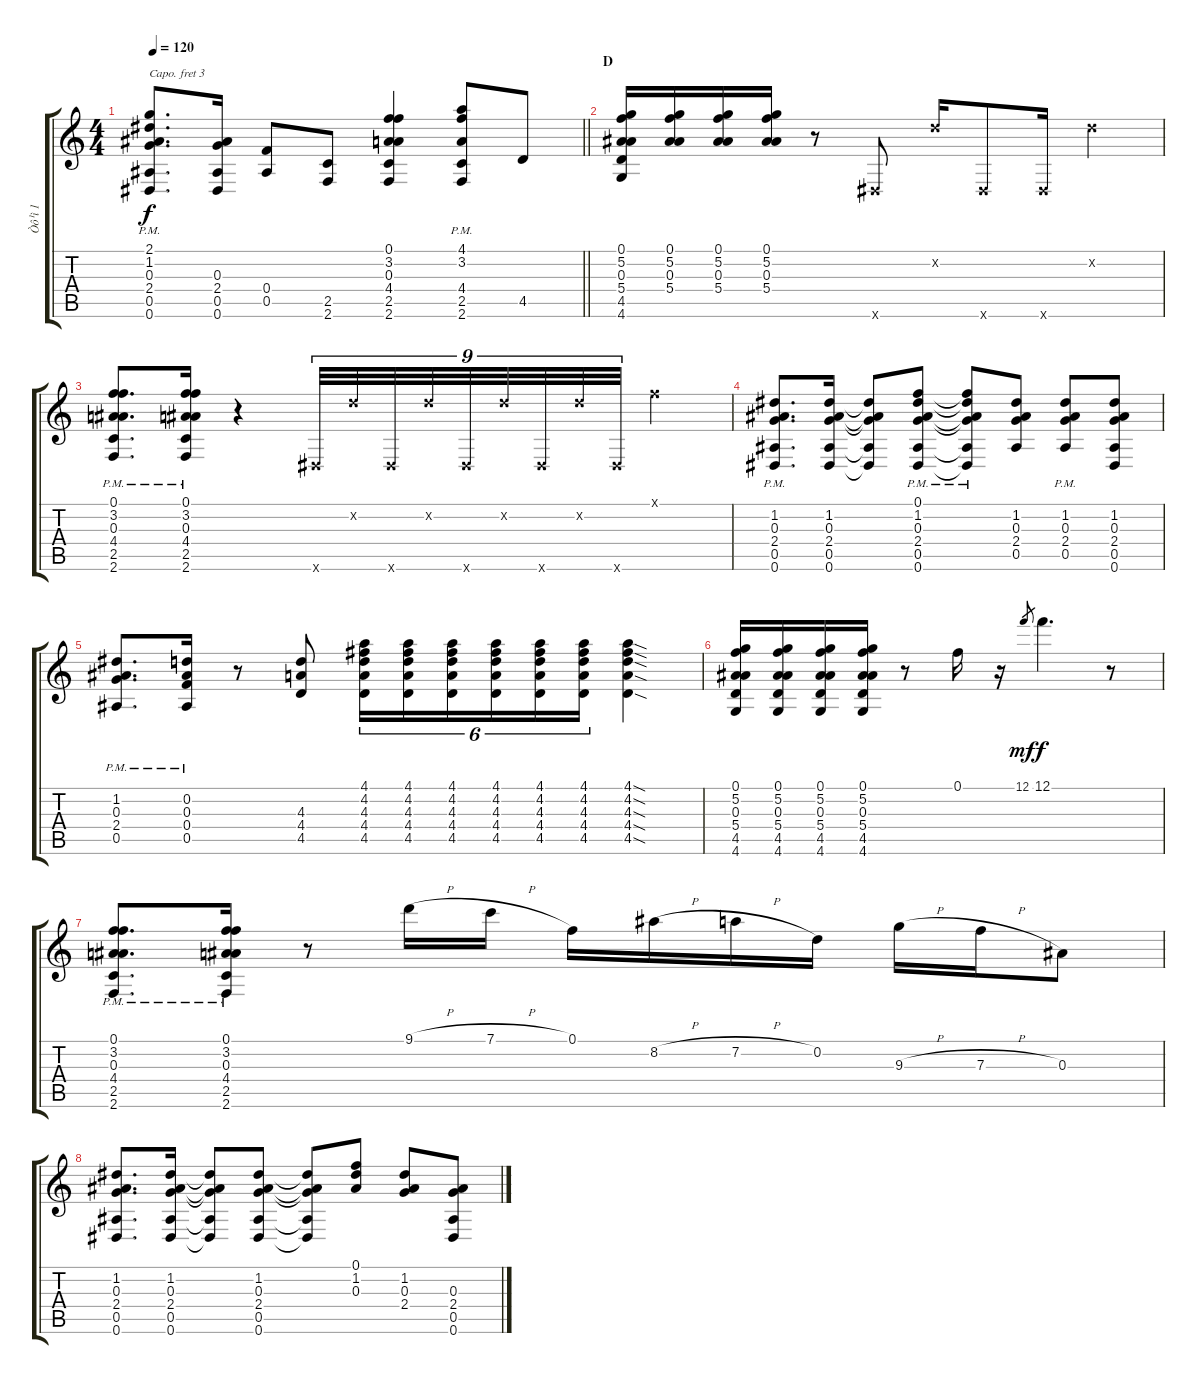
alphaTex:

\track ("Òô¹ì 1" "Òô¹ì 1") {instrument acousticguitarsteel}
\staff {score tabs}
\capo 3
\tuning (D4 B3 G3 D3 G2 C2) {hide}
\ts (4 4)
\tempo 120
\clef g2
\barLineRight lightlight
\ks c
(2.1 1.2 0.3 2.4 0.5 0.6{pm}).8{d dy f} (0.3 2.4 0.5 0.6).16 (0.4 0.5).8 (2.5 2.6).8 (0.1 3.2 0.3 4.4 2.5 2.6).4 (4.1 3.2 4.4 2.5 2.6{pm}).8 4.5.8 |
\section ("" "D")
(0.1 5.2 0.3 5.4 4.5 4.6).16 (0.1 5.2 0.3 5.4).16 (0.1 5.2 0.3 5.4).16 (0.1 5.2 0.3 5.4).16 r.8 0.6{x}.8 0.2{x}.16 0.6{x}.8 0.6{x}.16 0.2{x}.4 |
(0.1 3.2 0.3 4.4 2.5 2.6{pm}).8{d} (0.1 3.2 0.3 4.4 2.5 2.6{pm}).16 r.4 0.6{x}.32{tu (9 8)} 0.2{x}.32{tu (9 8)} 0.6{x}.32{tu (9 8)} 0.2{x}.32{tu (9 8)} 0.6{x}.32{tu (9 8)} 0.2{x}.32{tu (9 8)} 0.6{x}.32{tu (9 8)} 0.2{x}.32{tu (9 8)} 0.6{x}.32{tu (9 8)} 0.1{x}.4 |
(1.2 0.3 2.4 0.5 0.6{pm}).8{d} (1.2 0.3 2.4 0.5 0.6).16 (1.2{t} 0.3{t} 2.4{t} 0.5{t} 0.6{t}).8 (0.1 1.2 0.3 2.4 0.5 0.6{pm}).8 (0.1{t} 1.2{t} 0.3{t} 2.4{t} 0.5{t} 0.6{pm t}).8 (1.2 0.3 2.4 0.5).8 (1.2 0.3 2.4 0.5{pm}).8 (1.2 0.3 2.4 0.5 0.6).8 |
(1.2 0.3 2.4 0.5{pm}).8{d} (0.2 0.3 0.4 0.5{pm}).16 r.8 (4.3 4.4 4.5).8 (4.1 4.2 4.3 4.4 4.5).16{tu (6 4)} (4.1 4.2 4.3 4.4 4.5).16{tu (6 4)} (4.1 4.2 4.3 4.4 4.5).16{tu (6 4)} (4.1 4.2 4.3 4.4 4.5).16{tu (6 4)} (4.1 4.2 4.3 4.4 4.5).16{tu (6 4)} (4.1 4.2 4.3 4.4 4.5).16{tu (6 4)} (4.1{sod} 4.2{sod} 4.3{sod} 4.4{sod} 4.5{sod}).4 |
(0.1 5.2 0.3 5.4 4.5 4.6).16 (0.1 5.2 0.3 5.4 4.5 4.6).16 (0.1 5.2 0.3 5.4 4.5 4.6).16 (0.1 5.2 0.3 5.4 4.5 4.6).16 r.8 0.1.16 r.16 12.1.8{gr dy mf} 12.1.4{d dy f} r.8 |
(0.1 3.2 0.3 4.4 2.5 2.6{pm}).8{d} (0.1 3.2 0.3 4.4 2.5 2.6{pm}).16 r.8 9.1{h}.16 7.1{h}.16 0.1.16 8.2{h}.16 7.2{h}.16 0.2.16 9.3{h}.16 7.3{h}.16 0.3.8 |
(1.2 0.3 2.4 0.5 0.6).8{d} (1.2 0.3 2.4 0.5 0.6).16 (1.2{t} 0.3{t} 2.4{t} 0.5{t} 0.6{t}).8 (1.2 0.3 2.4 0.5 0.6).8 (1.2{t} 0.3{t} 2.4{t} 0.5{t} 0.6{t}).8 (0.1 1.2 0.3).8 (1.2 0.3 2.4).8 (0.3 2.4 0.5 0.6).8
